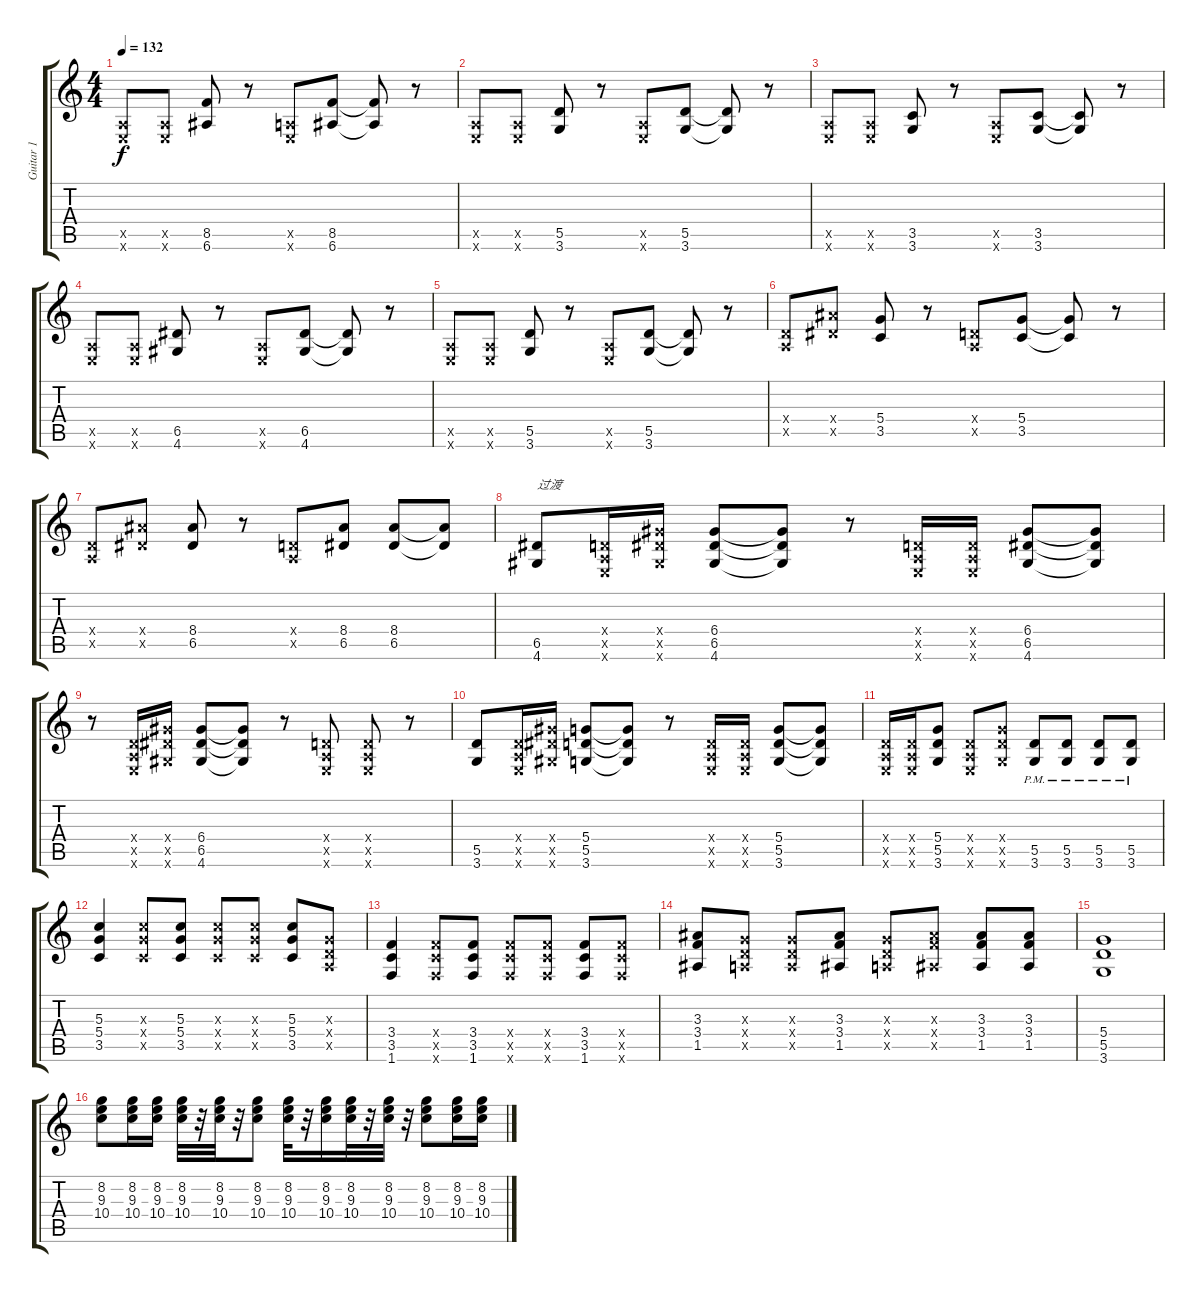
\track ("Guitar 1" "Guitar 1") {instrument distortionguitar}
\staff {score tabs}
\tuning (E4 B3 G3 D3 A2 E2) {hide}
\ts (4 4)
\tempo 132
\clef g2
\ks c
(0.5{x} 0.6{x}).8{dy f} (0.5{x} 0.6{x}).8 (8.5 6.6).8 r.8 (0.5{x} 0.6{x}).8 (8.5 6.6).8 (8.5{t} 6.6{t}).8 r.8 |
(0.5{x} 0.6{x}).8 (0.5{x} 0.6{x}).8 (5.5 3.6).8 r.8 (0.5{x} 0.6{x}).8 (5.5 3.6).8 (5.5{t} 3.6{t}).8 r.8 |
(0.5{x} 0.6{x}).8 (0.5{x} 0.6{x}).8 (3.5 3.6).8 r.8 (0.5{x} 0.6{x}).8 (3.5 3.6).8 (3.5{t} 3.6{t}).8 r.8 |
(0.5{x} 0.6{x}).8 (0.5{x} 0.6{x}).8 (6.5 4.6).8 r.8 (0.5{x} 0.6{x}).8 (6.5 4.6).8 (6.5{t} 4.6{t}).8 r.8 |
(0.5{x} 0.6{x}).8 (0.5{x} 0.6{x}).8 (5.5 3.6).8 r.8 (0.5{x} 0.6{x}).8 (5.5 3.6).8 (5.5{t} 3.6{t}).8 r.8 |
(0.4{x} 0.5{x}).8 (8.4{x} 6.5{x}).8 (5.4 3.5).8 r.8 (0.4{x} 0.5{x}).8 (5.4 3.5).8 (5.4{t} 3.5{t}).8 r.8 |
(0.4{x} 0.5{x}).8 (8.4{x} 6.5{x}).8 (8.4 6.5).8 r.8 (0.4{x} 0.5{x}).8 (8.4 6.5).8 (8.4 6.5).8 (8.4{t} 6.5{t}).8 |
(6.5 4.6).8{txt "过渡"} (0.4{x} 0.5{x} 0.6{x}).16 (6.4{x} 6.5{x} 4.6{x}).16 (6.4 6.5 4.6).8 (6.4{t} 6.5{t} 4.6{t}).8 r.8 (0.4{x} 0.5{x} 0.6{x}).16 (0.4{x} 0.5{x} 0.6{x}).16 (6.4 6.5 4.6).8 (6.4{t} 6.5{t} 4.6{t}).8 |
r.8 (0.4{x} 0.5{x} 0.6{x}).16 (6.4{x} 6.5{x} 4.6{x}).16 (6.4 6.5 4.6).8 (6.4{t} 6.5{t} 4.6{t}).8 r.8 (0.4{x} 0.5{x} 0.6{x}).8 (0.4{x} 0.5{x} 0.6{x}).8 r.8 |
(5.5 3.6).8 (0.4{x} 0.5{x} 0.6{x}).16 (6.4{x} 6.5{x} 4.6{x}).16 (5.4 5.5 3.6).8 (5.4{t} 5.5{t} 3.6{t}).8 r.8 (0.4{x} 0.5{x} 0.6{x}).16 (0.4{x} 0.5{x} 0.6{x}).16 (5.4 5.5 3.6).8 (5.4{t} 5.5{t} 3.6{t}).8 |
(0.4{x} 0.5{x} 0.6{x}).16 (0.4{x} 0.5{x} 0.6{x}).16 (5.4 5.5 3.6).8 (0.4{x} 0.5{x} 0.6{x}).8 (5.4{x} 5.5{x} 3.6{x}).8 (5.5{pm} 3.6{pm}).8 (5.5{pm} 3.6{pm}).8 (5.5{pm} 3.6{pm}).8 (5.5{pm} 3.6{pm}).8 |
(5.3 5.4 3.5).4 (5.3{x} 5.4{x} 3.5{x}).8 (5.3 5.4 3.5).8 (5.3{x} 5.4{x} 3.5{x}).8 (5.3{x} 5.4{x} 3.5{x}).8 (5.3 5.4 3.5).8 (0.3{x} 0.4{x} 0.5{x}).8 |
(3.4 3.5 1.6).4 (3.4{x} 3.5{x} 1.6{x}).8 (3.4 3.5 1.6).8 (3.4{x} 3.5{x} 1.6{x}).8 (3.4{x} 3.5{x} 1.6{x}).8 (3.4 3.5 1.6).8 (3.4{x} 3.5{x} 1.6{x}).8 |
(3.3 3.4 1.5).8 (0.3{x} 0.4{x} 0.5{x}).8 (0.3{x} 0.4{x} 0.5{x}).8 (3.3 3.4 1.5).8 (0.3{x} 0.4{x} 0.5{x}).8 (3.3{x} 3.4{x} 1.5{x}).8 (3.3 3.4 1.5).8 (3.3 3.4 1.5).8 |
(5.4 5.5 3.6).1 |
(8.2 9.3 10.4).8{volume 7 balance 16 instrument distortionguitar} (8.2 9.3 10.4).16 (8.2 9.3 10.4).16 (8.2 9.3 10.4).32 r.32 (8.2 9.3 10.4).32 r.32 (8.2 9.3 10.4).8 (8.2 9.3 10.4).32 r.32 (8.2 9.3 10.4).16 (8.2 9.3 10.4).32 r.32 (8.2 9.3 10.4).32 r.32 (8.2 9.3 10.4).8 (8.2 9.3 10.4).16 (8.2 9.3 10.4).16
